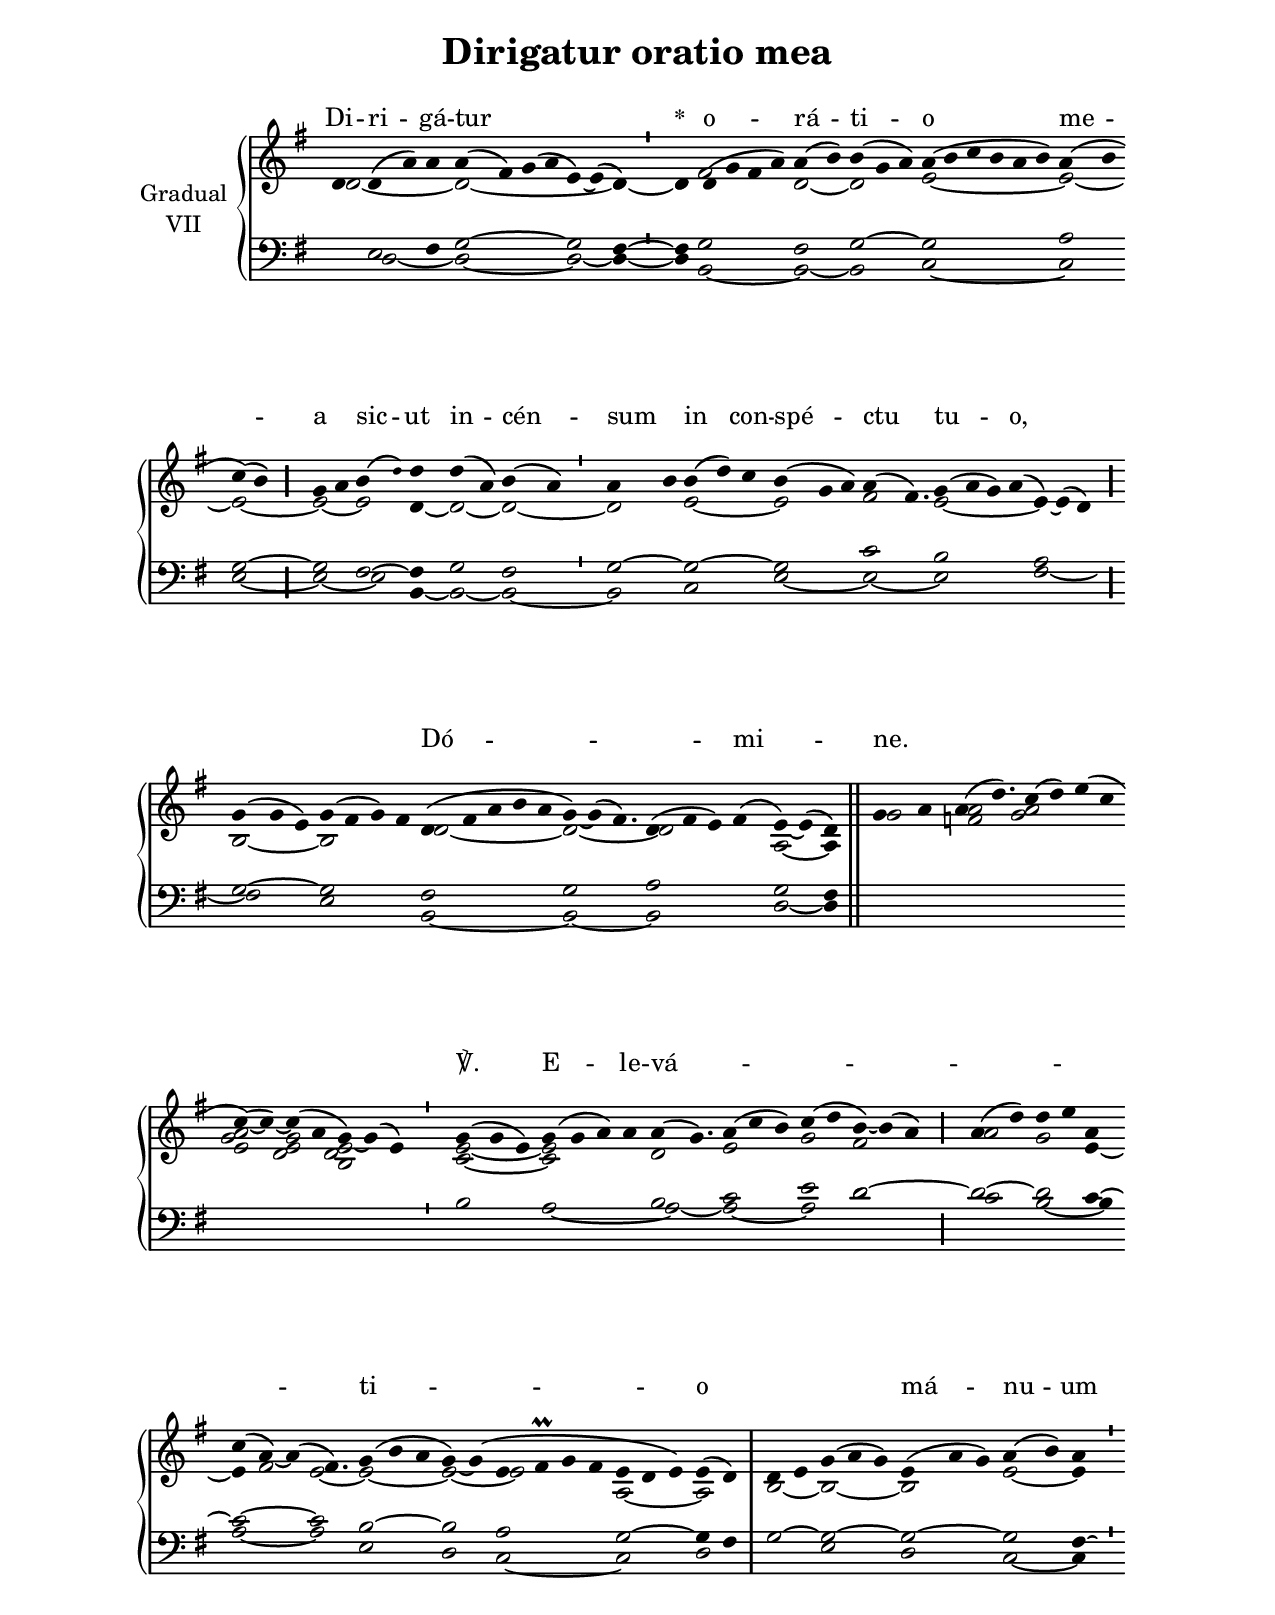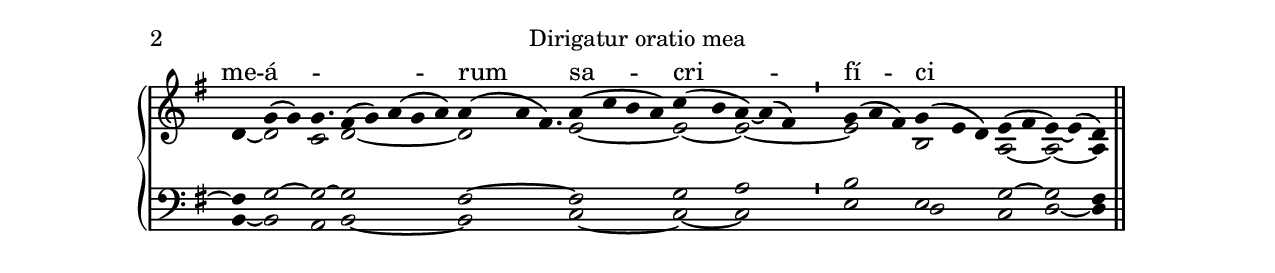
\version "2.18"
\include "gregorian.ly"
\include "noh2.ily"


%Page reference: page i.198
%(volume.page)

global = {
 \key d \mixolydian
 \cadenzaOn 
}

\header {
  title = \markup \center-column {"Dirigatur oratio mea" \vspace #1 }
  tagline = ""
  composer = ""
}

\paper {
 #(include-special-characters)
  oddHeaderMarkup = \markup \fill-line {
    \line {}
    \center-column {
      \on-the-fly #first-page     " "
      \on-the-fly #not-first-page "Dirigatur oratio mea"
    }
    \line { \on-the-fly #print-page-number-check-first \fromproperty #'page:page-number-string }
  }
  evenHeaderMarkup = \markup \fill-line {
    \line { \on-the-fly #print-page-number-check-first \fromproperty #'page:page-number-string }
    \center-column { "Dirigatur oratio mea" }
    \line {}
  }
}

chantText = \lyricmode {
Di -- ri -- gá -- tur _ _ 
\set stanza = " * " o -- rá -- ti -- o me -- a _ 
sic -- ut in -- cén -- sum _ in con -- spé -- ctu tu -- o, _ _ _ 
Dó -- _ mi -- ne. _ _ _ _ ℣. 
E -- le -- vá -- _ _ _ _ _ _ _ ti -- o _ _ _ 
má -- nu -- um me -- á -- _ _ _ rum 
sa -- cri -- fí -- ci -- _ um 
\set stanza = " * " ve -- sper -- tí -- _ _ num. _ _ _ _ _ _ _ }

chantMusic = {
\tieDown   d'4 d'4 ( a'4) a'4 a'4 ( fis'4) g'4 ( a'4 e'4) ~ e'4 ( d'4) \divisioMinima
 d'4 d'4 ( g'4 fis'4 a'4) a'4 ( b'4) b'4 ( g'4 a'4) a'4 ( b'4 c''4 b'4 a'4 b'4) a'4 ( b'4 \forceBreak
) c''4 ( b'4) \divisioMaior
 g'4 a'4 b'4 ( \once \tweak #'font-size #-4 d'' ) d''4 d''4 ( a'4) b'4 ( a'4) \divisioMinima
 a'4 b'4 b'4 ( d''4) c''4 b'4 ( g'4 a'4) a'4 ( fis'4.) g'4 ( a'4 g'4) a'4 ( e'4) ~ e'4 ( d'4) \divisioMaior \forceBreak

 g'4 ( g'4 e'4) g'4 ( fis'4 g'4) fis'4 d'4 ( fis'4 a'4 b'4 a'4 g'4) ~ g'4 ( fis'4.) d'4 ( fis'4 e'4) fis'4 ( e'4) ~ e'4 ( d'4) \finalis
 g'4 a'4 a'4 ( d''4.) c''4 ( d''4) e''4 ( c''4 \forceBreak
) ~ c''4 ( c''4) ~ c''4 ( a'4 g'4) ~ g'4 ( e'4) \divisioMinima
 g'4 ( g'4 e'4) g'4 ( g'4 a'4) a'4 a'4 ( g'4.) a'4 ( c''4 b'4) c''4 ( d''4 b'4) ~ b'4 ( a'4) \divisioMaior
 a'4 ( d''4) d''4 e''4 a'4 \forceBreak
 c''4 ( a'4) ~ a'4 ( fis'4.) g'4 ( b'4 a'4 g'4) ~ g'4 ( e'4 fis'\prall g'4 fis'4 e'4 d'4 e'4) e'4 ( d'4) \divisioMaxima
 d'4 e'4 g'4 ( a'4 g'4) e'4 ( a'4 g'4) a'4 ( b'4) a'4 \divisioMinima \forceBreak

 d'4 g'4 ( g'4) g'4. fis'4 ( g'4) a'4 ( g'4 a'4) a'4 ( a'4 fis'4.) a'4 ( c''4 b'4 a'4) c''4 ( b'4 a'4) ~ a'4 ( fis'4) \divisioMinima
 g'4 ( a'4 fis'4) g'4 ( e'4 d'4) e'4 ( fis'4 e'4) ~ e'4 ( d'4) \finalis

}

altoMusic = {
d'2*4/2 ~ d'2*6/2 ~ d'4 ~ \divisioMinima
d'4 fis'2*4/2 d'2 ~ d'2*3/2 e'2*6/2 ~ e'2 ~ e'2 ~ \divisioMaior
e'2 ~ e'2 d'4 ~ d'2 ~ d'2 ~ \divisioMinima
d'2 e'2*3/2 ~ e'2*3/2 fis'2*5/4 e'2*4/2 ~ e'4 r2 \divisioMaior
b2*3/2 ~ b2*4/2 d'2*5/2 ~ d'2*7/4 ~ d'2*4/2 a2 ~ a4 \finalis
g'2 <a' f'>2*5/4 <a' g'>2*4/2 <a' g' e'>2 <g' e' d'>2 <e' d' b>2*3/2 \divisioMinima
<e' c'>2*3/2 ~ <e' c'>2*4/2 d'2*5/4 e'2*3/2 g'2 fis'2*3/2 \divisioMaior
a'2 g'2 e'4 ~ e'4 fis'2 e'2*3/4 ~ e'2*3/2 ~ e'2 ~ e'2*4/2 a2*3/2 ~ a2 \divisioMaxima
b2 ~ b2*3/2 ~ b2*3/2 e'2 ~ e'4 \divisioMinima
d'4 ~ d'2 c'2*3/4 d'2*5/2 ~ d'2*7/4 e'2*4/2 ~ e'2 ~ e'2*3/2 ~ \divisioMinima
e'2*3/2 b2*3/2 a2 ~ a2 ~ a4 \finalis
}

tenorMusic = {
r4 e2 fis4 g2*4/2 ~ g2 fis4 ~ \divisioMinima
fis4 g2*4/2 fis2 g2*3/2 ~ g2*6/2 a2 g2 ~ \divisioMaior
g2 fis2 ~ fis4 g2 fis2 \divisioMinima
g2 ~ g2*3/2 ~ g2*3/2 c'2*5/4 b2*4/2 a2*3/2 \divisioMaior
g2*3/2 ~ g2*4/2 fis2*5/2 g2*7/4 a2*4/2 g2 fis4 \finalis
r2*45/4 b2*5/4 c'2*3/2 e'2 d'2*3/2 ~ \divisioMaior
d'2 ~ d'2 c'4 ~ c'2*3/2 ~ c'2*3/4 b2*3/2 ~ b2 a2*4/2 g2*3/2 ~ g4 fis4 \divisioMaxima
g2 ~ g2*3/2 ~ g2*3/2 ~ g2 fis4 ~ \divisioMinima
fis4 g2 ~ g2*3/4 ~ g2*5/2 fis2*7/4 ~ fis2*4/2 g2 a2*3/2 \divisioMinima
b2*3/2 e2*3/2 g2 ~ g2 fis4 \finalis
}

bassMusic = {
r4 d2*3/2 ~ d2*4/2 ~ d2 ~ d4 ~ \divisioMinima
d4 b,2*4/2 ~ b,2 ~ b,2*3/2 c2*6/2 ~ c2 e2 ~ \divisioMaior
e2 ~ e2 b,4 ~ b,2 ~ b,2 ~ \divisioMinima
b,2 c2*3/2 e2*3/2 ~ e2*5/4 ~ e2*4/2 fis2*3/2 ~ \divisioMaior
fis2*3/2 e2*4/2 b,2*5/2 ~ b,2*7/4 ~ b,2*4/2 d2 ~ d4 \finalis
r2*31/4 \divisioMinima
b2*3/2 a2*4/2 ~ a2*5/4 ~ a2*3/2 ~ a2 d'2*3/2 \divisioMaior
c'2 b2 ~ b4 a2*3/2 ~ a2*3/4 e2*3/2 d2 c2*4/2 ~ c2*3/2 d2 \divisioMaxima
r2 e2*3/2 d2*3/2 c2 ~ c4 \divisioMinima
b,4 ~ b,2 a,2*3/4 b,2*5/2 ~ b,2*7/4 c2*4/2 ~ c2 ~ c2*3/2 \divisioMinima
e2*3/2 d2*3/2 c2 d2 ~ d4 \finalis
}

voiceLines = {
\voiceLineStyle


}

\score{
  <<
    \new GrandStaff <<
      \set GrandStaff.autoBeaming = ##f
      \set GrandStaff.instrumentName = \markup \center-column {
        "Gradual"
        "VII"
      }
      \new Staff = up <<
        \new Voice = "chant" {
          \voiceOne \global \chantMusic
        }
        \new Voice {
          \voiceTwo \global \altoMusic
        }
      >>

      \new Staff = down <<
        \clef bass
        \new Voice {
          \voiceOne \global \tenorMusic
        }
        \new Voice {
          \voiceTwo \global \bassMusic
        }
	\new Voice {
        \voiceThree \global \voiceLines
        }
      >>
    >>
    \new Lyrics \lyricsto chant {
      \chantText
    }
  >>
  \layout{
  }
  \midi{
    \tempo 4 = 125
  }
}
